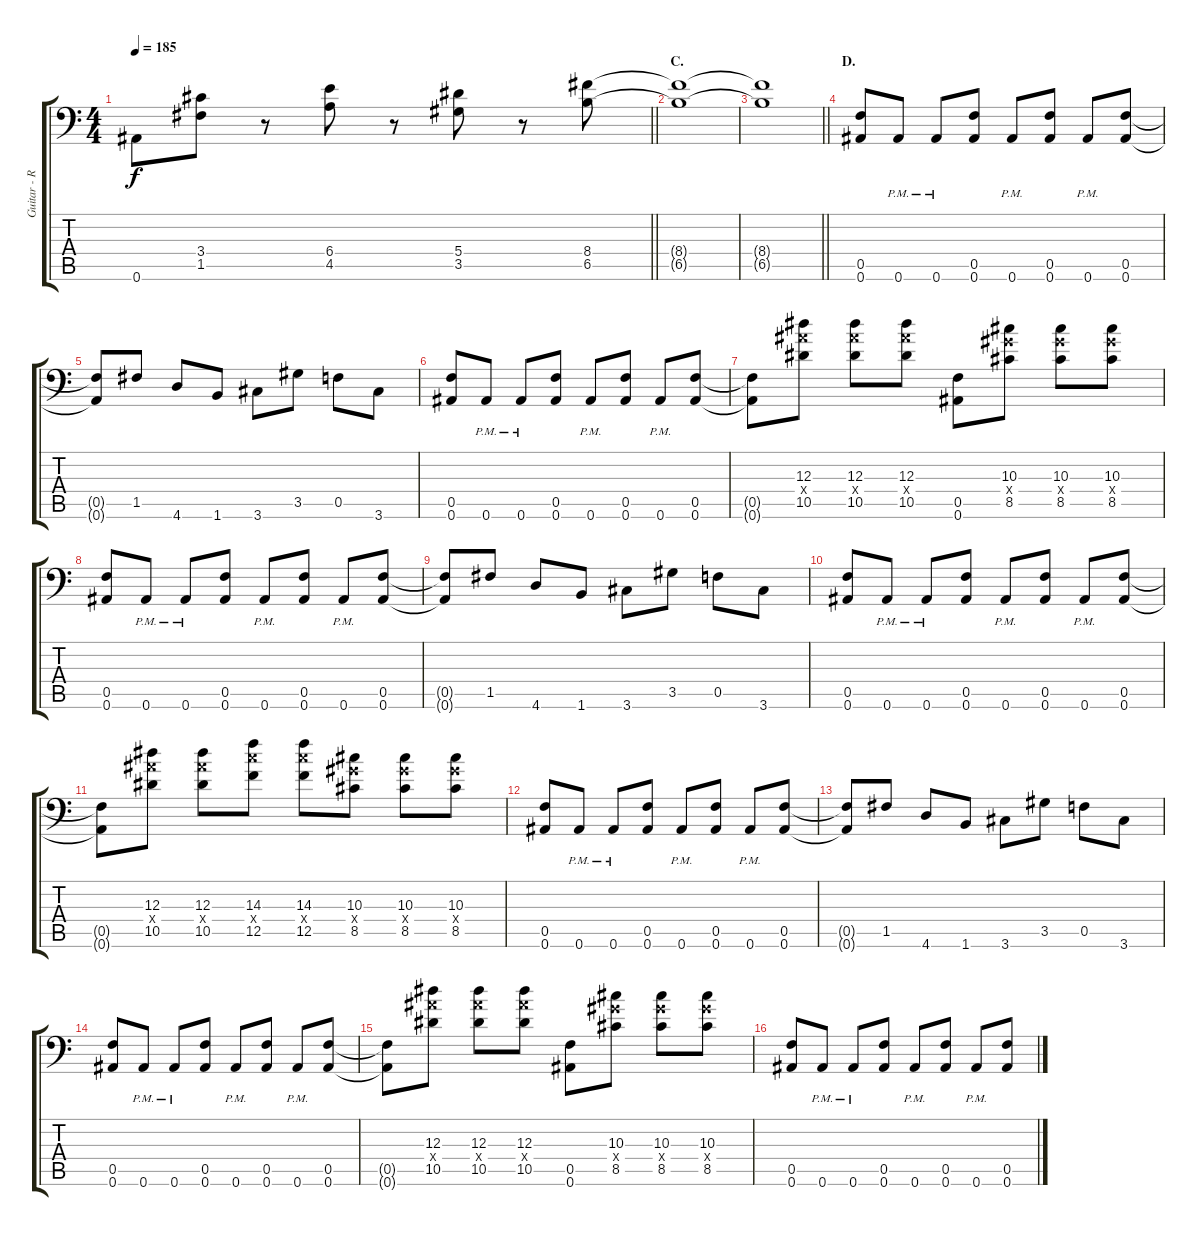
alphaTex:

\track ("Guitar - Right" "Guitar - R") {instrument distortionguitar}
\staff {score tabs}
\tuning (C4 G3 Eb3 Bb2 F2 Bb1) {hide}
\ts (4 4)
\tempo 185
\clef f4
\barLineRight lightlight
\ks c
0.6{t}.8{dy f} (3.4 1.5).8 r.8 (6.4 4.5).8 r.8 (5.4 3.5).8 r.8 (8.4 6.5).8 |
\section ("" "C.")
(8.4{t} 6.5{t}).1 |
\barLineRight lightlight
(8.4{t} 6.5{t}).1 |
\section ("" "D.")
(0.5 0.6).8 0.6{pm}.8 0.6{pm}.8 (0.5 0.6).8 0.6{pm}.8 (0.5 0.6).8 0.6{pm}.8 (0.5 0.6).8 |
(0.5{t} 0.6{t}).8 1.5.8 4.6.8 1.6.8 3.6.8 3.5.8 0.5.8 3.6.8 |
(0.5 0.6).8 0.6{pm}.8 0.6{pm}.8 (0.5 0.6).8 0.6{pm}.8 (0.5 0.6).8 0.6{pm}.8 (0.5 0.6).8 |
(0.5{t} 0.6{t}).8 (12.3 12.4{x} 10.5).8 (12.3 12.4{x} 10.5).8 (12.3 12.4{x} 10.5).8 (0.5 0.6).8 (10.3 10.4{x} 8.5).8 (10.3 10.4{x} 8.5).8 (10.3 10.4{x} 8.5).8 |
(0.5 0.6).8 0.6{pm}.8 0.6{pm}.8 (0.5 0.6).8 0.6{pm}.8 (0.5 0.6).8 0.6{pm}.8 (0.5 0.6).8 |
(0.5{t} 0.6{t}).8 1.5.8 4.6.8 1.6.8 3.6.8 3.5.8 0.5.8 3.6.8 |
(0.5 0.6).8 0.6{pm}.8 0.6{pm}.8 (0.5 0.6).8 0.6{pm}.8 (0.5 0.6).8 0.6{pm}.8 (0.5 0.6).8 |
(0.5{t} 0.6{t}).8 (12.3 12.4{x} 10.5).8 (12.3 12.4{x} 10.5).8 (14.3 14.4{x} 12.5).8 (14.3 14.4{x} 12.5).8 (10.3 10.4{x} 8.5).8 (10.3 10.4{x} 8.5).8 (10.3 10.4{x} 8.5).8 |
(0.5 0.6).8 0.6{pm}.8 0.6{pm}.8 (0.5 0.6).8 0.6{pm}.8 (0.5 0.6).8 0.6{pm}.8 (0.5 0.6).8 |
(0.5{t} 0.6{t}).8 1.5.8 4.6.8 1.6.8 3.6.8 3.5.8 0.5.8 3.6.8 |
(0.5 0.6).8 0.6{pm}.8 0.6{pm}.8 (0.5 0.6).8 0.6{pm}.8 (0.5 0.6).8 0.6{pm}.8 (0.5 0.6).8 |
(0.5{t} 0.6{t}).8 (12.3 12.4{x} 10.5).8 (12.3 12.4{x} 10.5).8 (12.3 12.4{x} 10.5).8 (0.5 0.6).8 (10.3 10.4{x} 8.5).8 (10.3 10.4{x} 8.5).8 (10.3 10.4{x} 8.5).8 |
(0.5 0.6).8 0.6{pm}.8 0.6{pm}.8 (0.5 0.6).8 0.6{pm}.8 (0.5 0.6).8 0.6{pm}.8 (0.5 0.6).8
